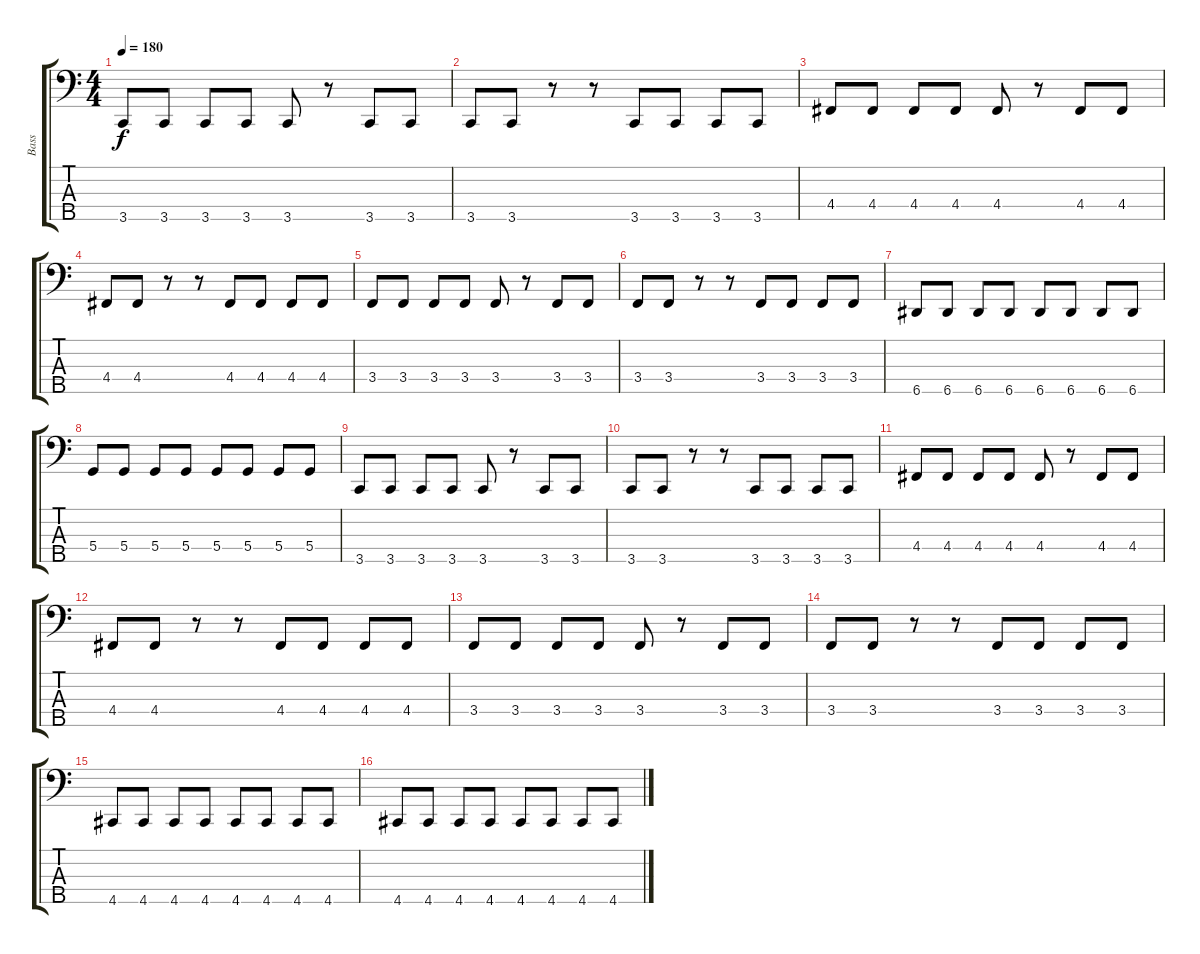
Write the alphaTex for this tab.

\track ("Bass" "Bass") {instrument electricbasspick}
\staff {score tabs}
\tuning (F2 C2 G1 D1 A0) {hide}
\ts (4 4)
\tempo 180
\clef f4
\ks c
3.5.8{dy f} 3.5.8 3.5.8 3.5.8 3.5.8 r.8 3.5.8 3.5.8 |
3.5.8 3.5.8 r.8 r.8 3.5.8 3.5.8 3.5.8 3.5.8 |
4.4.8 4.4.8 4.4.8 4.4.8 4.4.8 r.8 4.4.8 4.4.8 |
4.4.8 4.4.8 r.8 r.8 4.4.8 4.4.8 4.4.8 4.4.8 |
3.4.8 3.4.8 3.4.8 3.4.8 3.4.8 r.8 3.4.8 3.4.8 |
3.4.8 3.4.8 r.8 r.8 3.4.8 3.4.8 3.4.8 3.4.8 |
6.5.8 6.5.8 6.5.8 6.5.8 6.5.8 6.5.8 6.5.8 6.5.8 |
5.4.8 5.4.8 5.4.8 5.4.8 5.4.8 5.4.8 5.4.8 5.4.8 |
3.5.8 3.5.8 3.5.8 3.5.8 3.5.8 r.8 3.5.8 3.5.8 |
3.5.8 3.5.8 r.8 r.8 3.5.8 3.5.8 3.5.8 3.5.8 |
4.4.8 4.4.8 4.4.8 4.4.8 4.4.8 r.8 4.4.8 4.4.8 |
4.4.8 4.4.8 r.8 r.8 4.4.8 4.4.8 4.4.8 4.4.8 |
3.4.8 3.4.8 3.4.8 3.4.8 3.4.8 r.8 3.4.8 3.4.8 |
3.4.8 3.4.8 r.8 r.8 3.4.8 3.4.8 3.4.8 3.4.8 |
4.5.8 4.5.8 4.5.8 4.5.8 4.5.8 4.5.8 4.5.8 4.5.8 |
4.5.8 4.5.8 4.5.8 4.5.8 4.5.8 4.5.8 4.5.8 4.5.8
